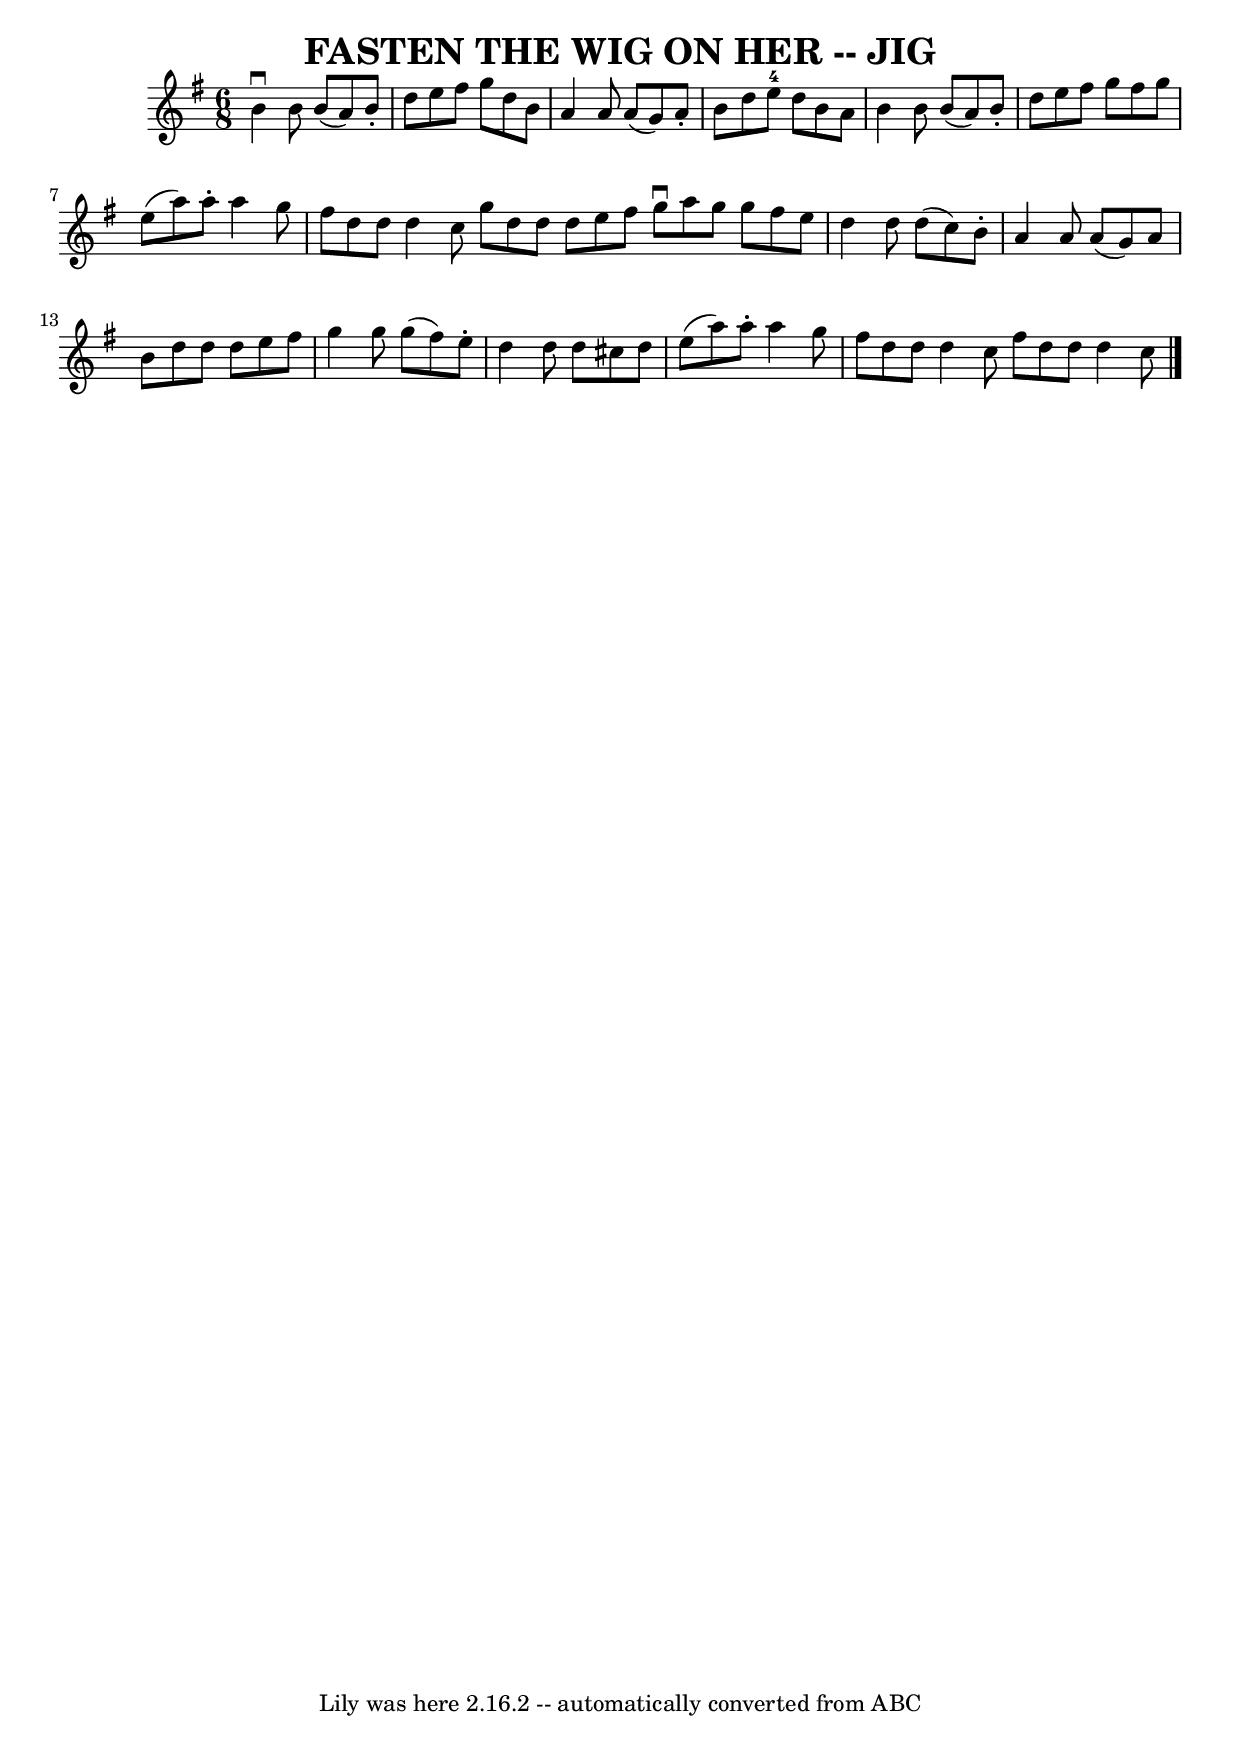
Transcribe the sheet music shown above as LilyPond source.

\version "2.16.2"
\include "Mammoth.ily"
\header {
  %% book = "Ryan's Mammoth Collection of Fiddle Tunes"
  crossRefNumber = "1"
  footnotes = "\\\\The g in bar 9 is probably a typo."
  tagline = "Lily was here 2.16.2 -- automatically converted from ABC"
  title = "FASTEN THE WIG ON HER -- JIG"

}
voicedefault =  {


  \time 6/8 
  \key d \mixolydian b'4^\downbow b'8 b'8 (a'8) b'8 -.  
  |
  d''8 e''8 fis''8 g''8 d''8 b'8    |
  a'4    
  a'8 a'8 (g'8) a'8 -.   |
  b'8 d''8 e''8-4 d''8    
  b'8 a'8        |
  b'4 b'8 b'8 (a'8) b'8 -.   |
  
  d''8 e''8 fis''8 g''8 fis''8 g''8    |
  e''8 (a''8  
  -) a''8 -. a''4 g''8    |
  fis''8 d''8 d''8 d''4    
  c''8    \bar ":|" g''8 d''8 d''8 d''8 e''8 fis''8    \bar "|." 
  \bar "|:" g''8^\downbow a''8 g''8 g''8 fis''8 e''8    
  |
  d''4 d''8 d''8 (c''8) b'8 -.   |
  a'4 a'8   
  a'8 (g'8) a'8    |
  b'8 d''8 d''8 d''8 e''8    
  fis''8        |
  g''4 g''8 g''8 (fis''8) e''8 -.   
  |
  d''4 d''8 d''8 cis''8 d''8    |
  e''8 (a''8  
  -) a''8 -. a''4 g''8    |
  |
  fis''8 d''8 d''8    
  d''4 c''8    \bar ":|" fis''8 d''8 d''8 d''4 c''8    \bar "|." 
  

}

\score{
  <<

    \context Staff="default"
    {
      \voicedefault 
      
    }

  >>
  \layout {
    
  }
  \midi {
  }

}
